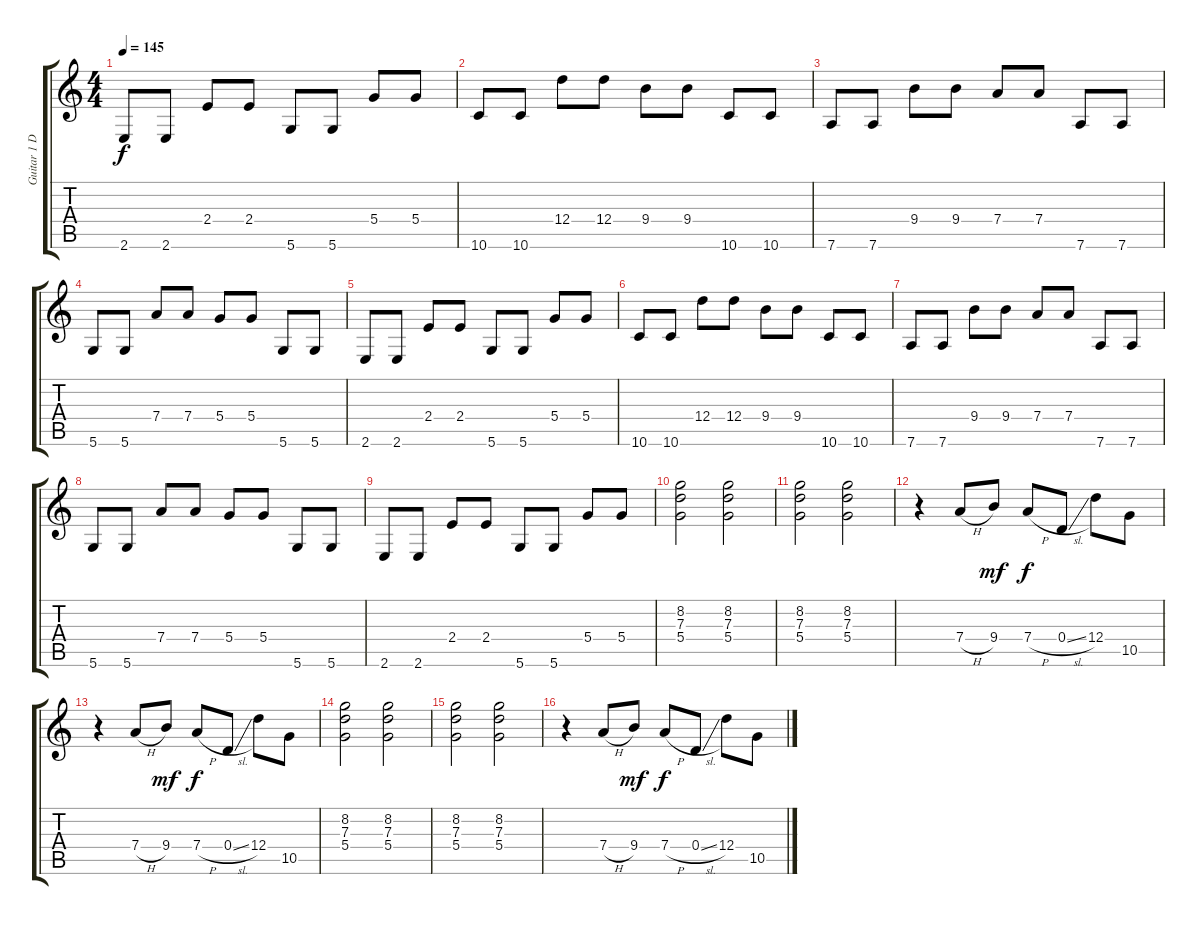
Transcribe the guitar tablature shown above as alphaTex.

\track ("Guitar 1 Dist" "Guitar 1 D") {instrument distortionguitar}
\staff {score tabs}
\tuning (E4 B3 G3 D3 A2 D2) {hide}
\ts (4 4)
\tempo 145
\clef g2
\ks c
2.6.8{dy f} 2.6.8 2.4.8 2.4.8 5.6.8 5.6.8 5.4.8 5.4.8 |
10.6.8 10.6.8 12.4.8 12.4.8 9.4.8 9.4.8 10.6.8 10.6.8 |
7.6.8 7.6.8 9.4.8 9.4.8 7.4.8 7.4.8 7.6.8 7.6.8 |
5.6.8 5.6.8 7.4.8 7.4.8 5.4.8 5.4.8 5.6.8 5.6.8 |
2.6.8 2.6.8 2.4.8 2.4.8 5.6.8 5.6.8 5.4.8 5.4.8 |
10.6.8 10.6.8 12.4.8 12.4.8 9.4.8 9.4.8 10.6.8 10.6.8 |
7.6.8 7.6.8 9.4.8 9.4.8 7.4.8 7.4.8 7.6.8 7.6.8 |
5.6.8 5.6.8 7.4.8 7.4.8 5.4.8 5.4.8 5.6.8 5.6.8 |
2.6.8 2.6.8 2.4.8 2.4.8 5.6.8 5.6.8 5.4.8 5.4.8 |
(8.2 7.3 5.4).2 (8.2 7.3 5.4).2 |
(8.2 7.3 5.4).2 (8.2 7.3 5.4).2 |
r.4 7.4{h}.8 9.4.8{dy mf} 7.4{h}.8{dy f} 0.4{sl}.8 12.4.8 10.5.8 |
r.4 7.4{h}.8 9.4.8{dy mf} 7.4{h}.8{dy f} 0.4{sl}.8 12.4.8 10.5.8 |
(8.2 7.3 5.4).2 (8.2 7.3 5.4).2 |
(8.2 7.3 5.4).2 (8.2 7.3 5.4).2 |
r.4 7.4{h}.8 9.4.8{dy mf} 7.4{h}.8{dy f} 0.4{sl}.8 12.4.8 10.5.8
